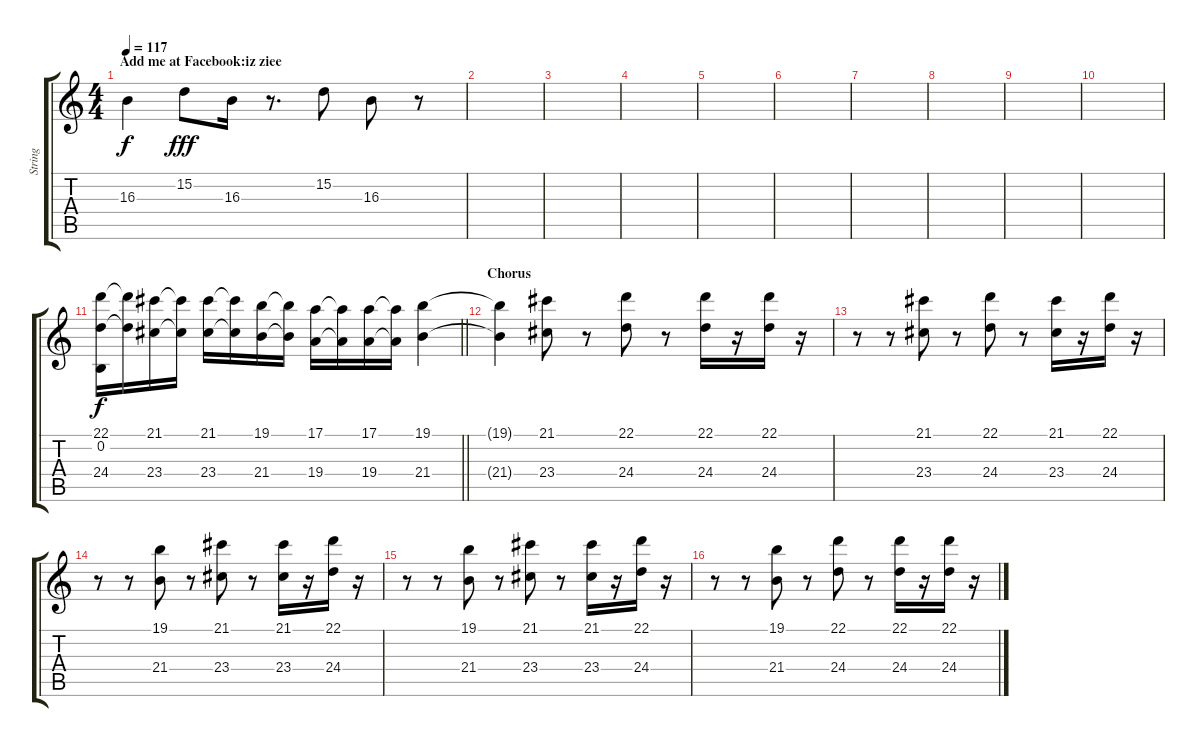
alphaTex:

\track ("String" "String") {instrument stringensemble1}
\staff {score tabs}
\tuning (E4 B3 G3 D3 A2 E2) {hide}
\ts (4 4)
\section ("" "Add me at Facebook:iz ziee ")
\tempo 117
\clef g2
\ks c
16.3.4{dy f} 15.2.8{dy fff} 16.3.16 r.8{d} 15.2.8 16.3.8 r.8 |
|
|
|
|
|
|
|
|
|
\barLineRight lightlight
(22.1 0.2 24.4).16{dy f} (22.1{t} 24.4{t}).16 (21.1 23.4).16 (21.1{t} 23.4{t}).16 (21.1 23.4).16 (21.1{t} 23.4{t}).16 (19.1 21.4).16 (19.1{t} 21.4{t}).16 (17.1 19.4).16 (17.1{t} 19.4{t}).16 (17.1 19.4).16 (17.1{t} 19.4{t}).16 (19.1 21.4).4 |
\section ("" "Chorus")
(19.1{t} 21.4{t}).4 (21.1 23.4).8 r.8 (22.1 24.4).8 r.8 (22.1 24.4).16 r.16 (22.1 24.4).16 r.16 |
r.8 r.8 (21.1 23.4).8 r.8 (22.1 24.4).8 r.8 (21.1 23.4).16 r.16 (22.1 24.4).16 r.16 |
r.8 r.8 (19.1 21.4).8 r.8 (21.1 23.4).8 r.8 (21.1 23.4).16 r.16 (22.1 24.4).16 r.16 |
r.8 r.8 (19.1 21.4).8 r.8 (21.1 23.4).8 r.8 (21.1 23.4).16 r.16 (22.1 24.4).16 r.16 |
r.8 r.8 (19.1 21.4).8 r.8 (22.1 24.4).8 r.8 (22.1 24.4).16 r.16 (22.1 24.4).16 r.16
